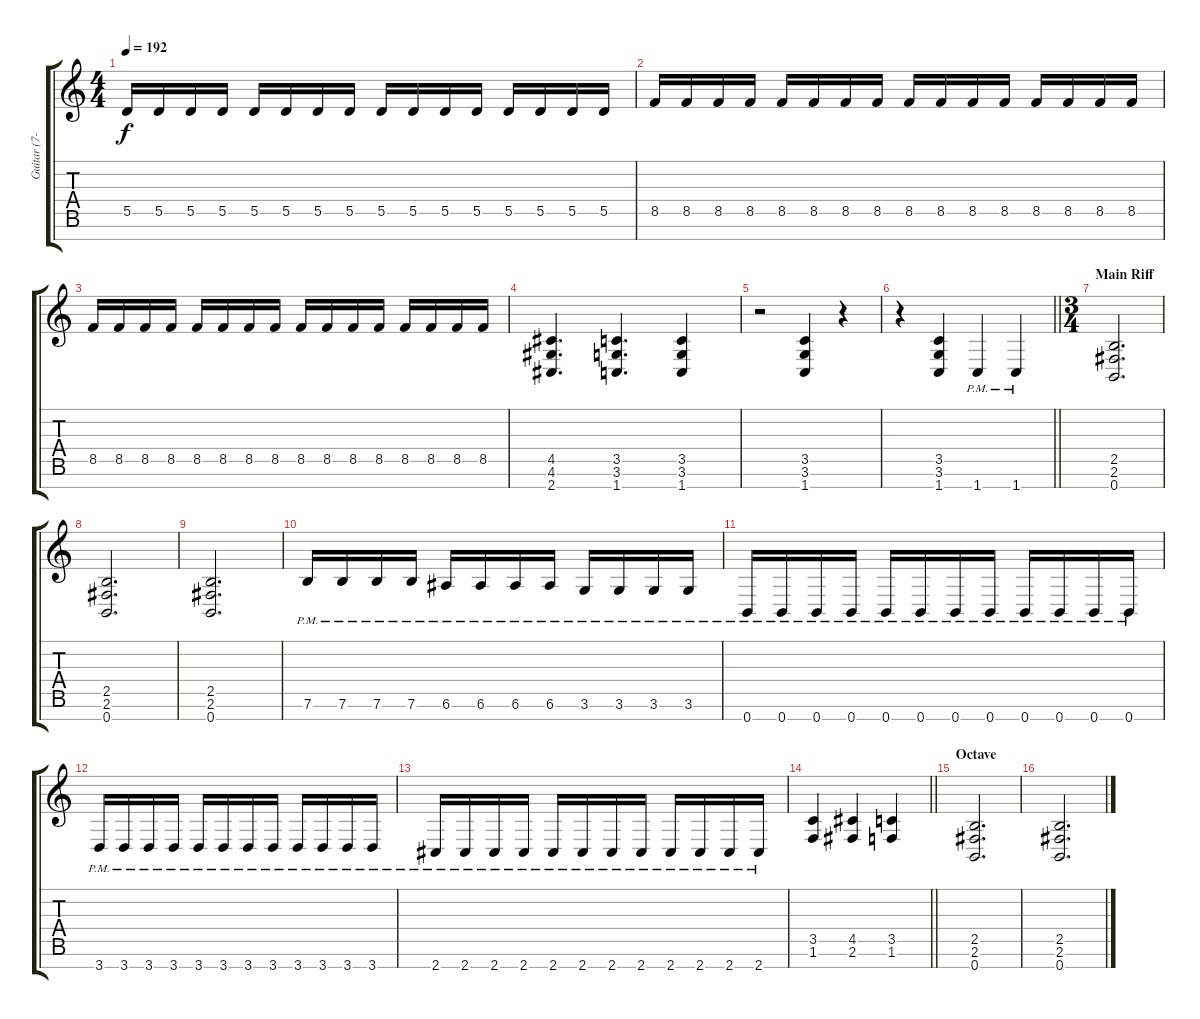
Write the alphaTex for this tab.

\track ("Guitar (7-string)" "Guitar (7-") {instrument distortionguitar}
\staff {score tabs}
\tuning (E4 B3 G3 D3 A2 E2 B1) {hide}
\ts (4 4)
\tempo 192
\clef g2
\ks c
5.5.16{dy f} 5.5.16 5.5.16 5.5.16 5.5.16 5.5.16 5.5.16 5.5.16 5.5.16 5.5.16 5.5.16 5.5.16 5.5.16 5.5.16 5.5.16 5.5.16 |
8.5.16 8.5.16 8.5.16 8.5.16 8.5.16 8.5.16 8.5.16 8.5.16 8.5.16 8.5.16 8.5.16 8.5.16 8.5.16 8.5.16 8.5.16 8.5.16 |
8.5.16 8.5.16 8.5.16 8.5.16 8.5.16 8.5.16 8.5.16 8.5.16 8.5.16 8.5.16 8.5.16 8.5.16 8.5.16 8.5.16 8.5.16 8.5.16 |
(4.5 4.6 2.7).4{d} (3.5 3.6 1.7).4{d} (3.5 3.6 1.7).4 |
r.2 (3.5 3.6 1.7).4 r.4 |
\barLineRight lightlight
r.4 (3.5 3.6 1.7).4 1.7{pm}.4 1.7{pm}.4 |
\ts (3 4)
\section ("" "Main Riff")
(2.5 2.6 0.7).2{d balance 8} |
(2.5 2.6 0.7).2{d} |
(2.5 2.6 0.7).2{d} |
7.6{pm}.16 7.6{pm}.16 7.6{pm}.16 7.6{pm}.16 6.6{pm}.16 6.6{pm}.16 6.6{pm}.16 6.6{pm}.16 3.6{pm}.16 3.6{pm}.16 3.6{pm}.16 3.6{pm}.16 |
0.7{pm}.16 0.7{pm}.16 0.7{pm}.16 0.7{pm}.16 0.7{pm}.16 0.7{pm}.16 0.7{pm}.16 0.7{pm}.16 0.7{pm}.16 0.7{pm}.16 0.7{pm}.16 0.7{pm}.16 |
3.7{pm}.16 3.7{pm}.16 3.7{pm}.16 3.7{pm}.16 3.7{pm}.16 3.7{pm}.16 3.7{pm}.16 3.7{pm}.16 3.7{pm}.16 3.7{pm}.16 3.7{pm}.16 3.7{pm}.16 |
2.7{pm}.16 2.7{pm}.16 2.7{pm}.16 2.7{pm}.16 2.7{pm}.16 2.7{pm}.16 2.7{pm}.16 2.7{pm}.16 2.7{pm}.16 2.7{pm}.16 2.7{pm}.16 2.7{pm}.16 |
\barLineRight lightlight
(3.5 1.6).4 (4.5 2.6).4 (3.5 1.6).4 |
\section ("" "Octave")
(2.5 2.6 0.7).2{d} |
(2.5 2.6 0.7).2{d}
